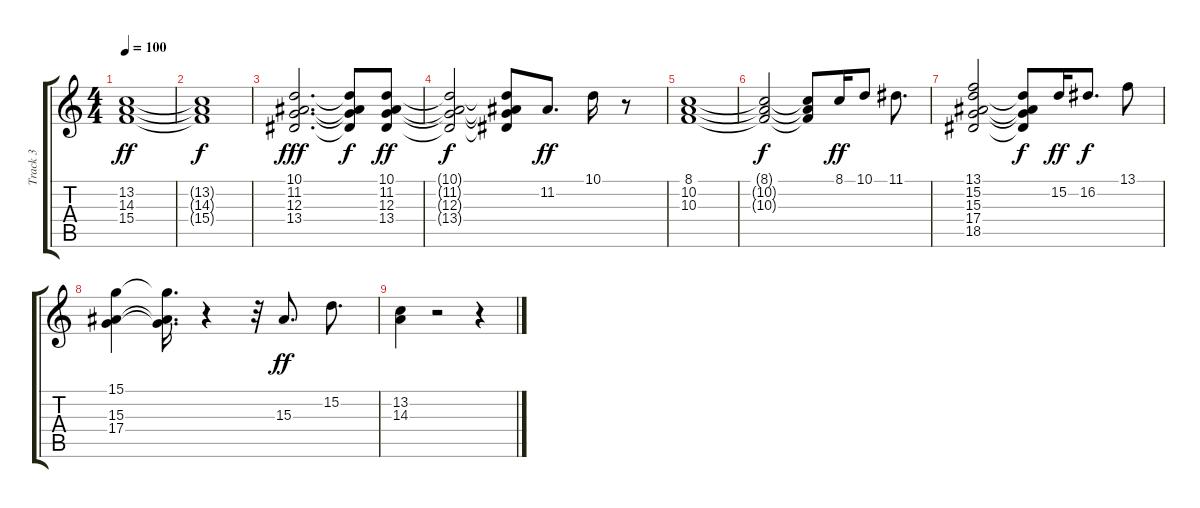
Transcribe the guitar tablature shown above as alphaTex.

\track ("Track 3" "Track 3") {instrument acousticgrandpiano}
\staff {score tabs}
\tuning (E4 B3 G3 D3 A2 E2) {hide}
\ts (4 4)
\tempo 100
\clef g2
\ks c
(13.2 14.3 15.4).1{dy ff} |
(13.2{t} 14.3{t} 15.4{t}).1{dy f} |
(10.1 11.2 12.3 13.4).2{d dy fff} (10.1{t} 11.2{t} 12.3{t} 13.4{t}).8{dy f} (10.1 11.2 12.3 13.4).8{dy ff} |
(10.1{t} 11.2{t} 12.3{t} 13.4{t}).2{dy f} (10.1{t} 11.2{t} 12.3{t} 13.4{t}).8 11.2.8{d dy ff} 10.1.16 r.8 |
(8.1 10.2 10.3).1 |
(8.1{t} 10.2{t} 10.3{t}).2{dy f} (8.1{t} 10.2{t} 10.3{t}).8 8.1.16{dy ff} 10.1.8 11.1.8{d} |
(13.1 15.2 15.3 17.4 18.5).2 (15.2{t} 15.3{t} 17.4{t} 18.5{t}).8{dy f} 15.2.16{dy ff} 16.2.8{d dy f} 13.1.8 |
(15.1 15.3 17.4).4 (15.1{t} 15.3{t} 17.4{t}).16{d} r.4 r.32 15.3.8{d dy ff} 15.2.8{d} |
(13.2 14.3).4 r.2 r.4
